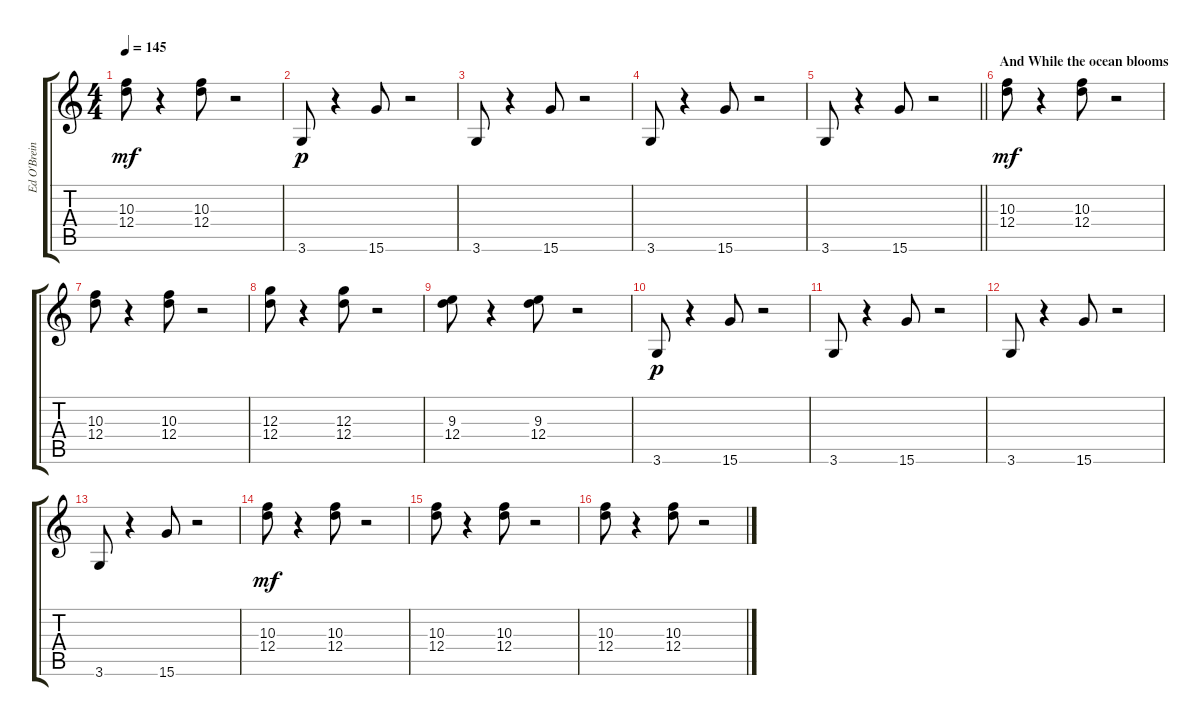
\track ("Ed O'Brein" "Ed O'Brein") {instrument overdrivenguitar}
\staff {score tabs}
\tuning (E4 B3 G3 D3 A2 E2) {hide}
\ts (4 4)
\tempo 145
\clef g2
\ks c
(10.3 12.4).8{dy mf} r.4 (10.3 12.4).8 r.2 |
3.6.8{dy p} r.4 15.6.8 r.2 |
3.6.8 r.4 15.6.8 r.2 |
3.6.8 r.4 15.6.8 r.2 |
\barLineRight lightlight
3.6.8 r.4 15.6.8 r.2 |
\section ("" "And While the ocean blooms")
(10.3 12.4).8{dy mf} r.4 (10.3 12.4).8 r.2 |
(10.3 12.4).8 r.4 (10.3 12.4).8 r.2 |
(12.3 12.4).8 r.4 (12.3 12.4).8 r.2 |
(9.3 12.4).8 r.4 (9.3 12.4).8 r.2 |
3.6.8{dy p} r.4 15.6.8 r.2 |
3.6.8 r.4 15.6.8 r.2 |
3.6.8 r.4 15.6.8 r.2 |
3.6.8 r.4 15.6.8 r.2 |
(10.3 12.4).8{dy mf} r.4 (10.3 12.4).8 r.2 |
(10.3 12.4).8 r.4 (10.3 12.4).8 r.2 |
(10.3 12.4).8 r.4 (10.3 12.4).8 r.2
